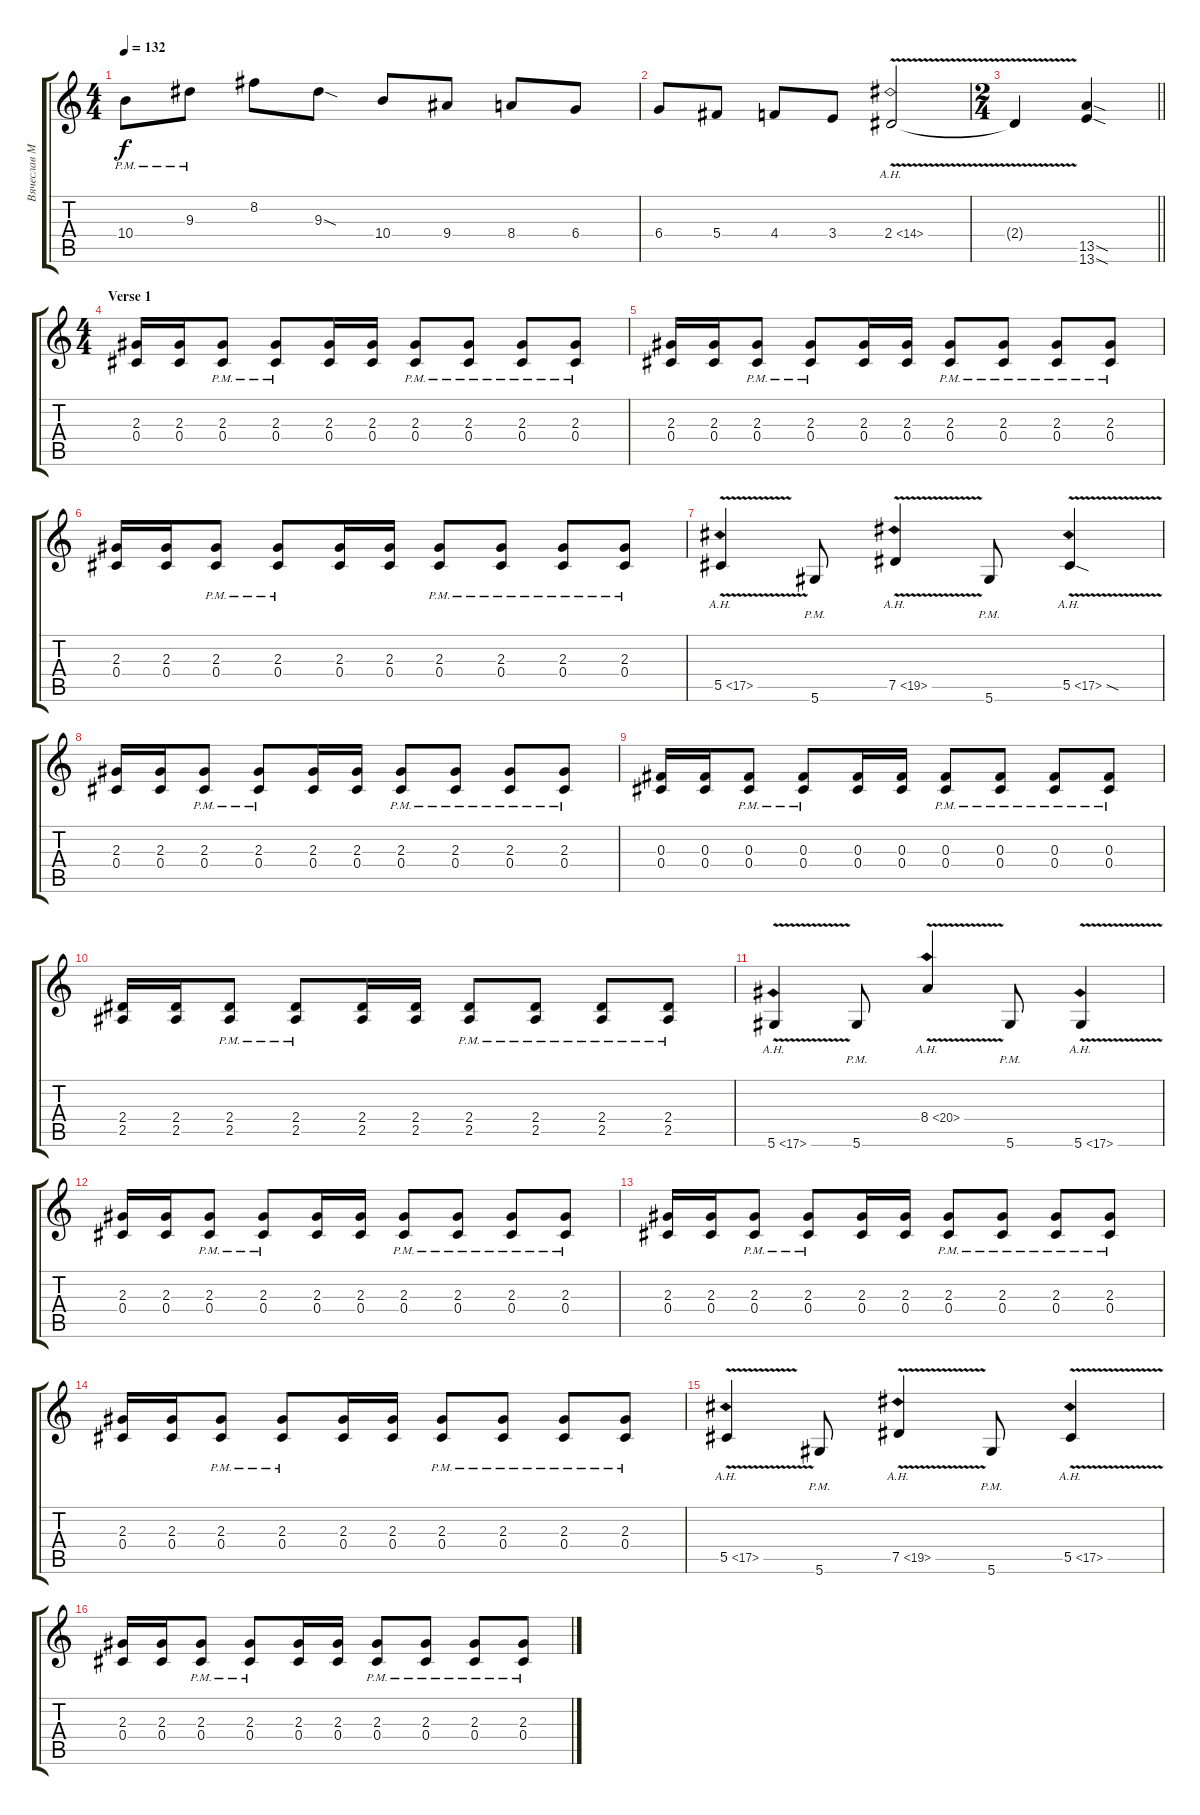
\track ("Вячеслав Молчанов" "Вячеслав М") {instrument distortionguitar}
\staff {score tabs}
\tuning (Eb4 Bb3 Gb3 Db3 Ab2 Eb2) {hide}
\ts (4 4)
\tempo 132
\clef g2
\ks c
10.4{pm}.8{dy f} 9.3{pm}.8 8.2.8 9.3{sod}.8 10.4.8 9.4.8 8.4.8 6.4.8 |
6.4.8 5.4.8 4.4.8 3.4.8 2.4{ah 12 v}.2 |
\ts (2 4)
\barLineRight lightlight
2.4{t}.4 (13.5{sod} 13.6{sod}).4 |
\ts (4 4)
\section ("" "Verse 1")
(2.3 0.4).16{balance 16} (2.3 0.4).16 (2.3{pm} 0.4{pm}).8 (2.3{pm} 0.4{pm}).8 (2.3 0.4).16 (2.3 0.4).16 (2.3{pm} 0.4{pm}).8 (2.3{pm} 0.4{pm}).8 (2.3{pm} 0.4{pm}).8 (2.3{pm} 0.4{pm}).8 |
(2.3 0.4).16 (2.3 0.4).16 (2.3{pm} 0.4{pm}).8 (2.3{pm} 0.4{pm}).8 (2.3 0.4).16 (2.3 0.4).16 (2.3{pm} 0.4{pm}).8 (2.3{pm} 0.4{pm}).8 (2.3{pm} 0.4{pm}).8 (2.3{pm} 0.4{pm}).8 |
(2.3 0.4).16 (2.3 0.4).16 (2.3{pm} 0.4{pm}).8 (2.3{pm} 0.4{pm}).8 (2.3 0.4).16 (2.3 0.4).16 (2.3{pm} 0.4{pm}).8 (2.3{pm} 0.4{pm}).8 (2.3{pm} 0.4{pm}).8 (2.3{pm} 0.4{pm}).8 |
5.5{ah 12 v}.4 5.6{pm}.8 7.5{ah 12 v}.4 5.6{pm}.8 5.5{ah 12 v sod}.4 |
(2.3 0.4).16 (2.3 0.4).16 (2.3{pm} 0.4{pm}).8 (2.3{pm} 0.4{pm}).8 (2.3 0.4).16 (2.3 0.4).16 (2.3{pm} 0.4{pm}).8 (2.3{pm} 0.4{pm}).8 (2.3{pm} 0.4{pm}).8 (2.3{pm} 0.4{pm}).8 |
(0.3 0.4).16 (0.3 0.4).16 (0.3{pm} 0.4{pm}).8 (0.3{pm} 0.4{pm}).8 (0.3 0.4).16 (0.3 0.4).16 (0.3{pm} 0.4{pm}).8 (0.3{pm} 0.4{pm}).8 (0.3{pm} 0.4{pm}).8 (0.3{pm} 0.4{pm}).8 |
(2.4 2.5).16 (2.4 2.5).16 (2.4{pm} 2.5{pm}).8 (2.4{pm} 2.5{pm}).8 (2.4 2.5).16 (2.4 2.5).16 (2.4{pm} 2.5{pm}).8 (2.4{pm} 2.5{pm}).8 (2.4{pm} 2.5{pm}).8 (2.4{pm} 2.5{pm}).8 |
5.6{ah 12 v}.4 5.6{pm}.8 8.4{ah 12 v}.4 5.6{pm}.8 5.6{ah 12 v}.4 |
(2.3 0.4).16 (2.3 0.4).16 (2.3{pm} 0.4{pm}).8 (2.3{pm} 0.4{pm}).8 (2.3 0.4).16 (2.3 0.4).16 (2.3{pm} 0.4{pm}).8 (2.3{pm} 0.4{pm}).8 (2.3{pm} 0.4{pm}).8 (2.3{pm} 0.4{pm}).8 |
(2.3 0.4).16 (2.3 0.4).16 (2.3{pm} 0.4{pm}).8 (2.3{pm} 0.4{pm}).8 (2.3 0.4).16 (2.3 0.4).16 (2.3{pm} 0.4{pm}).8 (2.3{pm} 0.4{pm}).8 (2.3{pm} 0.4{pm}).8 (2.3{pm} 0.4{pm}).8 |
(2.3 0.4).16 (2.3 0.4).16 (2.3{pm} 0.4{pm}).8 (2.3{pm} 0.4{pm}).8 (2.3 0.4).16 (2.3 0.4).16 (2.3{pm} 0.4{pm}).8 (2.3{pm} 0.4{pm}).8 (2.3{pm} 0.4{pm}).8 (2.3{pm} 0.4{pm}).8 |
5.5{ah 12 v}.4 5.6{pm}.8 7.5{ah 12 v}.4 5.6{pm}.8 5.5{ah 12 v}.4 |
(2.3 0.4).16 (2.3 0.4).16 (2.3{pm} 0.4{pm}).8 (2.3{pm} 0.4{pm}).8 (2.3 0.4).16 (2.3 0.4).16 (2.3{pm} 0.4{pm}).8 (2.3{pm} 0.4{pm}).8 (2.3{pm} 0.4{pm}).8 (2.3{pm} 0.4{pm}).8
